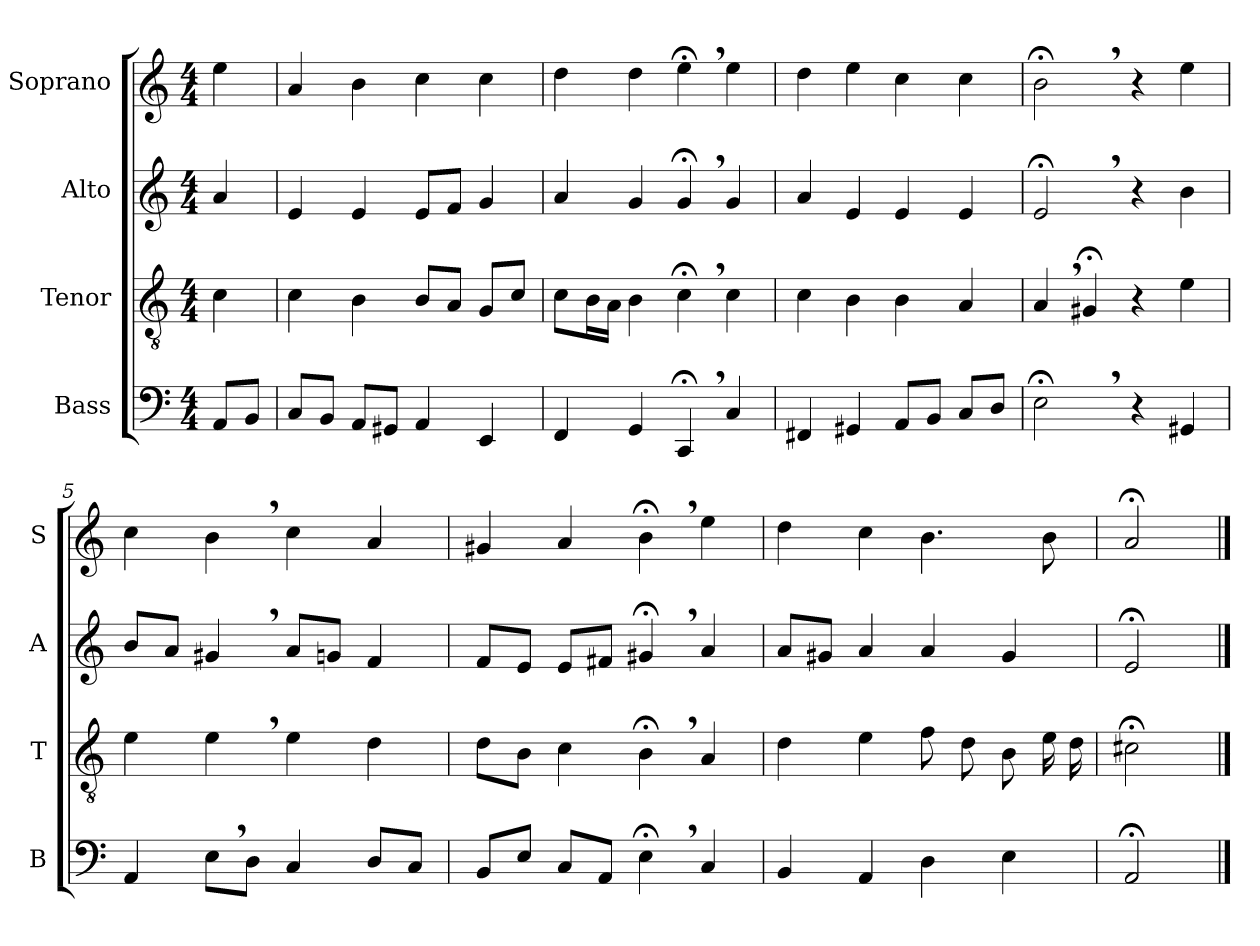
**kern	**kern	**kern	**kern
*part4	*part3	*part2	*part1
*staff4	*staff3	*staff2	*staff1
*I"Bass	*I"Tenor	*I"Alto	*I"Soprano
*I'B	*I'T	*I'A	*I'S
*clefF4	*clefGv2	*clefG2	*clefG2
*k[]	*k[]	*k[]	*k[]
*M4/4	*M4/4	*M4/4	*M4/4
=	=	=	=
8AA/L	4c\	4a/	4ee\
8BB/J	.	.	.
=1	=1	=1	=1
8C/L	4c\	4e/	4a/
8BB/J	.	.	.
8AA/L	4B\	4e/	4b\
8GG#X/J	.	.	.
4AA/	8B/L	8e/L	4cc\
.	8A/J	8f/J	.
4EE/	8G/L	4g/	4cc\
.	8c/J	.	.
=2	=2	=2	=2
4FF/	8c\L	4a/	4dd\
.	16B\L	.	.
.	16A\JJ	.	.
4GG/	4B\	4g/	4dd\
4CC;<,/	4c;<,\	4g;<,/	4ee;<,\
4C/	4c\	4g/	4ee\
=3	=3	=3	=3
4FF#X/	4c\	4a/	4dd\
4GG#X/	4B\	4e/	4ee\
8AA/L	4B\	4e/	4cc:\
8BB/J	.	.	.
8C/L	4A/	4e/	4cc\
8D/J	.	.	.
=4	=4	=4	=4
2E;<,\	4A,/	2e;<,/	2b;<,\
.	4G#X;</	.	.
4r	4r	4r	4r
4GG#X/	4e\	4b\	4ee\
=5	=5	=5	=5
4AA/	4e\	8b/L	4cc\
.	.	8a/J	.
8E,\L	4e,\	4g#X,/	4b,\
8D\J	.	.	.
4C/	4e\	8a/L	4cc\
.	.	8gn/J	.
8D/L	4d\	4f/	4a/
8C/J	.	.	.
=6	=6	=6	=6
8BB/L	8d\L	8f/L	4g#X/
8E/J	8B\J	8e/J	.
8C/L	4c\	8e/L	4a/
8AA/J	.	8f#X/J	.
4E;<,\	4B;<,\	4g#X;<,/	4b;<,\
4C/	4A/	4a/	4ee\
=7	=7	=7	=7
4BB/	4d\	8a/L	4dd\
.	.	8g#X/J	.
4AA/	4e\	4a/	4cc\
4D\	8f\	4a/	4.b\
.	8d\	.	.
4E\	8B\	4g#/	.
.	16e\	.	8b\
.	16d\	.	.
=8	=8	=8	=8
2AA;</	2c#X;<\	2e;</	2a;</
==	==	==	==
*-	*-	*-	*-
